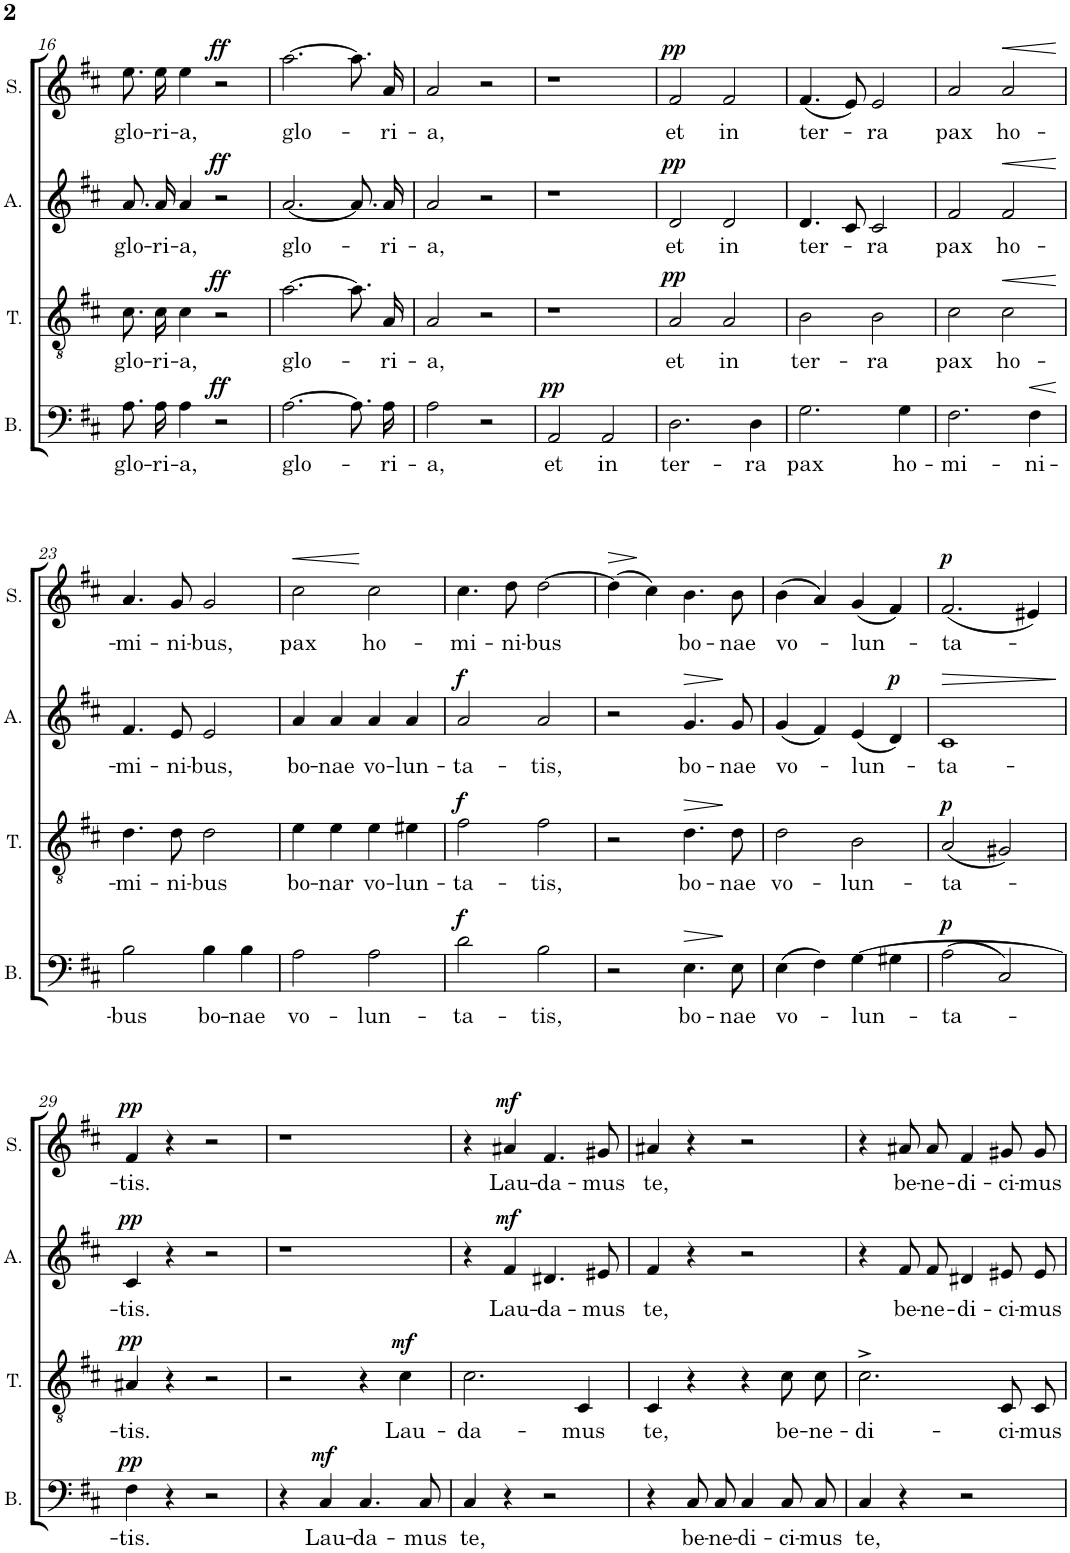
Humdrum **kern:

**kern	**text	**dynam	**kern	**text	**dynam	**kern	**text	**dynam	**kern	**text	**dynam
*part4	*part4	*part4	*part3	*part3	*part3	*part2	*part2	*part2	*part1	*part1	*part1
*staff4	*staff4	*staff4	*staff3	*staff3	*staff3	*staff2	*staff2	*staff2	*staff1	*staff1	*staff1
*I"Bass	*	*	*I"Tenor	*	*	*I"Alto	*	*	*I"Soprano	*	*
*I'B.	*	*	*I'T.	*	*	*I'A.	*	*	*I'S.	*	*
!!LO:PB:g=z
*clefF4	*	*	*clefGv2	*	*	*clefG2	*	*	*clefG2	*	*
*k[f#c#]	*	*	*k[f#c#]	*	*	*k[f#c#]	*	*	*k[f#c#]	*	*
*M4/4	*	*	*M4/4	*	*	*M4/4	*	*	*M4/4	*	*
*met(c)	*	*	*met(c)	*	*	*met(c)	*	*	*met(c)	*	*
=16	=16	=16	=16	=16	=16	=16	=16	=16	=16	=16	=16
!	!LO:LY:b	!	!	!LO:LY:b	!	!	!LO:LY:b	!	!	!LO:LY:b	!
8.A\L	glo-	.	8.c#\L	glo-	.	8.a/L	glo-	.	8.ee\L	glo-	.
!	!LO:LY:b	!	!	!LO:LY:b	!	!	!LO:LY:b	!	!	!LO:LY:b	!
16A\Jk	-ri-	.	16c#\Jk	-ri-	.	16a/Jk	-ri-	.	16ee\Jk	-ri-	.
!	!LO:LY:b	!	!	!LO:LY:b	!	!	!LO:LY:b	!	!	!LO:LY:b	!
4A\	-a,	.	4c#\	-a,	.	4a/	-a,	.	4ee\	-a,	.
!	!	!LO:DY:a	!	!	!LO:DY:a	!	!	!LO:DY:a	!	!	!LO:DY:a
2r	.	ff	2r	.	ff	2r	.	ff	2r	.	ff
=17	=17	=17	=17	=17	=17	=17	=17	=17	=17	=17	=17
!	!LO:LY:b	!	!	!LO:LY:b	!	!	!LO:LY:b	!	!	!LO:LY:b	!
[2.A\	glo-	.	[2.a\	glo-	.	[2.a/	glo-	.	[2.aa\	glo-	.
8.A\L]	.	.	8.a\L]	.	.	8.a/L]	.	.	8.aa\L]	.	.
!	!LO:LY:b	!	!	!LO:LY:b	!	!	!LO:LY:b	!	!	!LO:LY:b	!
16A\Jk	-ri-	.	16A\Jk	-ri-	.	16a/Jk	-ri-	.	16a\Jk	-ri-	.
=18	=18	=18	=18	=18	=18	=18	=18	=18	=18	=18	=18
!	!LO:LY:b	!	!	!LO:LY:b	!	!	!LO:LY:b	!	!	!LO:LY:b	!
2A\	-a,	.	2A/	-a,	.	2a/	-a,	.	2a/	-a,	.
2r	.	.	2r	.	.	2r	.	.	2r	.	.
=19	=19	=19	=19	=19	=19	=19	=19	=19	=19	=19	=19
!	!LO:LY:b	!LO:DY:a	!	!	!	!	!	!	!	!	!
2AA/	et	pp	1r	.	.	1r	.	.	1r	.	.
!	!LO:LY:b	!	!	!	!	!	!	!	!	!	!
2AA/	in	.	.	.	.	.	.	.	.	.	.
=20	=20	=20	=20	=20	=20	=20	=20	=20	=20	=20	=20
!	!LO:LY:b	!	!	!LO:LY:b	!LO:DY:a	!	!LO:LY:b	!LO:DY:a	!	!LO:LY:b	!LO:DY:a
2.D\	ter-	.	2A/	et	pp	2d/	et	pp	2f#/	et	pp
!	!	!	!	!LO:LY:b	!	!	!LO:LY:b	!	!	!LO:LY:b	!
.	.	.	2A/	in	.	2d/	in	.	2f#/	in	.
!	!LO:LY:b	!	!	!	!	!	!	!	!	!	!
4D\	-ra	.	.	.	.	.	.	.	.	.	.
=21	=21	=21	=21	=21	=21	=21	=21	=21	=21	=21	=21
!	!LO:LY:b	!	!	!LO:LY:b	!	!	!LO:LY:b	!	!	!LO:LY:b	!
2.G\	pax	.	2B\	ter-	.	4.d/	ter-	.	(4.f#/	ter-	.
.	.	.	.	.	.	8c#/	.	.	8e/)	.	.
!	!	!	!	!LO:LY:b	!	!	!LO:LY:b	!	!	!LO:LY:b	!
.	.	.	2B\	-ra	.	2c#/	ra	.	2e/	ra	.
!	!LO:LY:b	!	!	!	!	!	!	!	!	!	!
4G\	ho-	.	.	.	.	.	.	.	.	.	.
=22	=22	=22	=22	=22	=22	=22	=22	=22	=22	=22	=22
!	!LO:LY:b	!	!	!LO:LY:b	!	!	!LO:LY:b	!	!	!LO:LY:b	!
2.F#\	-mi-	.	2c#\	pax	.	2f#/	pax	.	2a/	pax	.
!	!	!	!	!LO:LY:b	!LO:HP:b	!	!LO:LY:b	!LO:HP:b	!	!LO:LY:b	!LO:HP:b
.	.	.	2c#\	ho-	<	2f#/	ho-	<	2a/	ho-	<
!	!LO:LY:b	!LO:HP:b	!	!	!	!	!	!	!	!	!
4F#\	-ni-	<	.	.	.	.	.	.	.	.	.
.	.	[	.	.	[	.	.	[	.	.	[
!!LO:LB:g=z
=23	=23	=23	=23	=23	=23	=23	=23	=23	=23	=23	=23
!	!LO:LY:b	!	!	!LO:LY:b	!	!	!LO:LY:b	!	!	!LO:LY:b	!
2B\	-bus	.	4.d\	-mi-	.	4.f#/	-mi-	.	4.a/	-mi-	.
!	!	!	!	!LO:LY:b	!	!	!LO:LY:b	!	!	!LO:LY:b	!
.	.	.	8d\	-ni-	.	8e/	-ni-	.	8g/	-ni-	.
!	!LO:LY:b	!	!	!LO:LY:b	!	!	!LO:LY:b	!	!	!LO:LY:b	!
4B\	bo-	.	2d\	-bus	.	2e/	-bus,	.	2g/	-bus,	.
!	!LO:LY:b	!	!	!	!	!	!	!	!	!	!
4B\	-nae	.	.	.	.	.	.	.	.	.	.
=24	=24	=24	=24	=24	=24	=24	=24	=24	=24	=24	=24
!	!LO:LY:b	!	!	!LO:LY:b	!	!	!LO:LY:b	!	!	!LO:LY:b	!LO:HP:b
2A\	vo-	.	4e\	bo-	.	4a/	bo-	.	2cc#\	pax	<
!	!	!	!	!LO:LY:b	!	!	!LO:LY:b	!	!	!	!
.	.	.	4e\	-nar	.	4a/	-nae	.	.	.	.
!	!LO:LY:b	!	!	!LO:LY:b	!	!	!LO:LY:b	!	!	!LO:LY:b	!
2A\	-lun-	.	4e\	vo-	.	4a/	vo-	.	2cc#\	ho-	[
!	!	!	!	!LO:LY:b	!	!	!LO:LY:b	!	!	!	!
.	.	.	4e#X\	-lun-	.	4a/	-lun-	.	.	.	.
=25	=25	=25	=25	=25	=25	=25	=25	=25	=25	=25	=25
!	!LO:LY:b	!LO:DY:a	!	!LO:LY:b	!LO:DY:a	!	!LO:LY:b	!LO:DY:a	!	!LO:LY:b	!
2d\	-ta-	f	2f#\	-ta-	f	2a/	-ta-	f	4.cc#\	-mi-	.
!	!	!	!	!	!	!	!	!	!	!LO:LY:b	!
.	.	.	.	.	.	.	.	.	8dd\	-ni-	.
!	!LO:LY:b	!	!	!LO:LY:b	!	!	!LO:LY:b	!	!	!LO:LY:b	!
2B\	-tis,	.	2f#\	-tis,	.	2a/	-tis,	.	[2dd\	-bus	.
=26	=26	=26	=26	=26	=26	=26	=26	=26	=26	=26	=26
!	!	!	!	!	!	!	!	!	!	!	!LO:HP:b
2r	.	.	2r	.	.	2r	.	.	(4dd\]	.	>
.	.	.	.	.	.	.	.	.	4cc#\)	.	]
!	!LO:LY:b	!LO:HP:b	!	!LO:LY:b	!LO:HP:b	!	!LO:LY:b	!LO:HP:b	!	!LO:LY:b	!
4.E\	bo-	>	4.d\	bo-	>	4.g/	bo-	>	4.b\	bo-	.
!	!LO:LY:b	!	!	!LO:LY:b	!	!	!LO:LY:b	!	!	!LO:LY:b	!
8E\	-nae	]	8d\	-nae	]	8g/	-nae	]	8b\	-nae	.
=27	=27	=27	=27	=27	=27	=27	=27	=27	=27	=27	=27
!	!LO:LY:b	!	!	!LO:LY:b	!	!	!LO:LY:b	!	!	!LO:LY:b	!
(4E\	vo-	.	2d\	vo-	.	(4g/	vo-	.	(4b\	vo-	.
4F#\)	.	.	.	.	.	4f#/)	.	.	4a/)	.	.
!	!LO:LY:b	!	!	!LO:LY:b	!	!	!LO:LY:b	!	!	!LO:LY:b	!
[4G\	-lun-	.	2B\	-lun-	.	(4e/	-lun-	.	(4g/	-lun-	.
!	!	!	!	!	!	!	!	!LO:DY:a	!	!	!
4G#X\	.	.	.	.	.	4d/)	.	p	4f#/)	.	.
=28	=28	=28	=28	=28	=28	=28	=28	=28	=28	=28	=28
!	!LO:LY:b	!LO:DY:a	!	!LO:LY:b	!LO:DY:a	!	!LO:LY:b	!LO:HP:b	!	!LO:LY:b	!LO:DY:a
(2A\	-ta-	p	(2A/	-ta-	p	1c#	-ta-	>	(2.f#/	-ta-	p
2C#/)	.	.	2G#X/)	.	.	.	.	.	.	.	.
.	.	.	.	.	.	.	.	.	4e#X/)	.	.
.	.	.	.	.	.	.	.	]	.	.	.
!!LO:LB:g=z
=29	=29	=29	=29	=29	=29	=29	=29	=29	=29	=29	=29
!	!LO:LY:b	!LO:DY:a	!	!LO:LY:b	!LO:DY:a	!	!LO:LY:b	!LO:DY:a	!	!LO:LY:b	!LO:DY:a
4F#\	-tis.	pp	4A#X/	-tis.	pp	4c#/	-tis.	pp	4f#/	-tis.	pp
4r	.	.	4r	.	.	4r	.	.	4r	.	.
2r	.	.	2r	.	.	2r	.	.	2r	.	.
=30	=30	=30	=30	=30	=30	=30	=30	=30	=30	=30	=30
4r	.	.	2r	.	.	1r	.	.	1r	.	.
!	!LO:LY:b	!LO:DY:a	!	!	!	!	!	!	!	!	!
4C#/	Lau-	mf	.	.	.	.	.	.	.	.	.
!	!LO:LY:b	!	!	!	!	!	!	!	!	!	!
4.C#/	-da-	.	4r	.	.	.	.	.	.	.	.
!	!	!	!	!LO:LY:b	!LO:DY:a	!	!	!	!	!	!
.	.	.	4c#\	Lau-	mf	.	.	.	.	.	.
!	!LO:LY:b	!	!	!	!	!	!	!	!	!	!
8C#/	-mus	.	.	.	.	.	.	.	.	.	.
=31	=31	=31	=31	=31	=31	=31	=31	=31	=31	=31	=31
!	!LO:LY:b	!	!	!LO:LY:b	!	!	!	!	!	!	!
4C#/	te,	.	2.c#\	-da-	.	4r	.	.	4r	.	.
!	!	!	!	!	!	!	!LO:LY:b	!LO:DY:a	!	!LO:LY:b	!LO:DY:a
4r	.	.	.	.	.	4f#/	Lau-	mf	4a#X/	Lau-	mf
!	!	!	!	!	!	!	!LO:LY:b	!	!	!LO:LY:b	!
2r	.	.	.	.	.	4.d#X/	-da-	.	4.f#/	-da-	.
!	!	!	!	!LO:LY:b	!	!	!	!	!	!	!
.	.	.	4C#/	-mus	.	.	.	.	.	.	.
!	!	!	!	!	!	!	!LO:LY:b	!	!	!LO:LY:b	!
.	.	.	.	.	.	8e#X/	-mus	.	8g#X/	-mus	.
=32	=32	=32	=32	=32	=32	=32	=32	=32	=32	=32	=32
!	!	!	!	!LO:LY:b	!	!	!LO:LY:b	!	!	!LO:LY:b	!
4r	.	.	4C#/	te,	.	4f#/	te,	.	4a#X/	te,	.
!	!LO:LY:b	!	!	!	!	!	!	!	!	!	!
8C#/L	be-	.	4r	.	.	4r	.	.	4r	.	.
!	!LO:LY:b	!	!	!	!	!	!	!	!	!	!
8C#/J	-ne-	.	.	.	.	.	.	.	.	.	.
!	!LO:LY:b	!	!	!	!	!	!	!	!	!	!
4C#/	-di-	.	4r	.	.	2r	.	.	2r	.	.
!	!LO:LY:b	!	!	!LO:LY:b	!	!	!	!	!	!	!
8C#/L	-ci-	.	8c#\L	be-	.	.	.	.	.	.	.
!	!LO:LY:b	!	!	!LO:LY:b	!	!	!	!	!	!	!
8C#/J	-mus	.	8c#\J	-ne-	.	.	.	.	.	.	.
=33	=33	=33	=33	=33	=33	=33	=33	=33	=33	=33	=33
!	!LO:LY:b	!	!	!LO:LY:b	!	!	!	!	!	!	!
4C#/	te,	.	2.c#^\	-di-	.	4r	.	.	4r	.	.
!	!	!	!	!	!	!	!LO:LY:b	!	!	!LO:LY:b	!
4r	.	.	.	.	.	8f#/L	be-	.	8a#X/L	be-	.
!	!	!	!	!	!	!	!LO:LY:b	!	!	!LO:LY:b	!
.	.	.	.	.	.	8f#/J	-ne-	.	8a#/J	-ne-	.
!	!	!	!	!	!	!	!LO:LY:b	!	!	!LO:LY:b	!
2r	.	.	.	.	.	4d#X/	-di-	.	4f#/	-di-	.
!	!	!	!	!LO:LY:b	!	!	!LO:LY:b	!	!	!LO:LY:b	!
.	.	.	8C#/L	-ci-	.	8e#X/L	-ci-	.	8g#X/L	-ci-	.
!	!	!	!	!LO:LY:b	!	!	!LO:LY:b	!	!	!LO:LY:b	!
.	.	.	8C#/J	-mus	.	8e#/J	-mus	.	8g#/J	-mus	.
=	=	=	=	=	=	=	=	=	=	=	=
*-	*-	*-	*-	*-	*-	*-	*-	*-	*-	*-	*-
